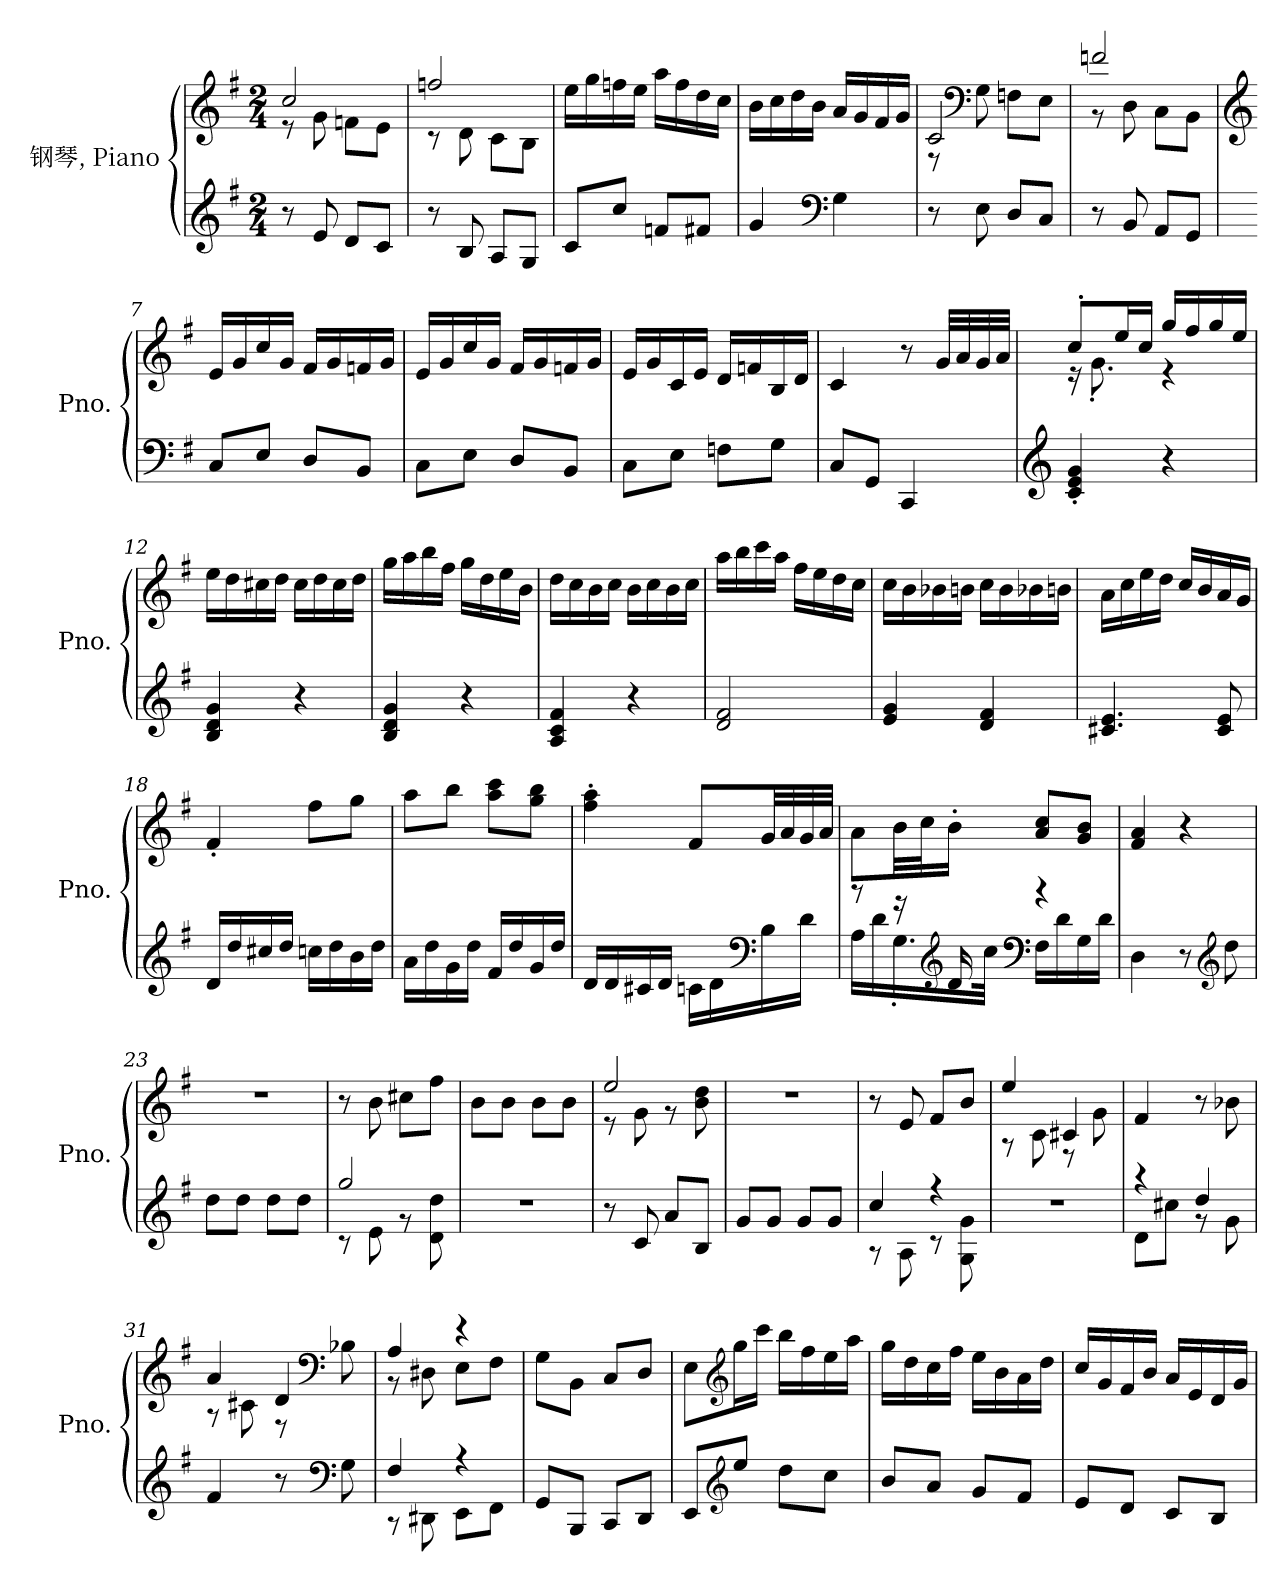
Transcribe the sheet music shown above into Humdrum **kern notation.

**kern	**kern
*part1	*part1
*staff2	*staff1
*I"钢琴, Piano	*
*I'Pno.	*
*clefG2	*clefG2
*k[f#]	*k[f#]
*M2/4	*M2/4
*MM126	*MM126
=1	=1
*	*^
8r	2cc/	8r
8e/	.	8g\
8d/L	.	8fn\L
8c/J	.	8e\J
=2	=2	=2
8r	2ffn/	8r
8B/	.	8d\
8A/L	.	8c\L
8G/J	.	8B\J
*	*v	*v
=3	=3
8c/L	16ee\LL
.	16gg\
8cc/J	16ffn\
.	16ee\JJ
8fn/L	16aa\LL
.	16ff\
8f#X/J	16dd\
.	16cc\JJ
=4	=4
4g/	16b\LL
.	16cc\
.	16dd\
.	16b\JJ
*clefF4	*
4G\	16a/LL
.	16g/
.	16f#/
.	16g/JJ
=5	=5
*	*^
8r	2c/	8r
*	*clefF4	*
8E\	.	8G\
8D/L	.	8Fn\L
8C/J	.	8E\J
=6	=6	=6
8r	2fn/	8r
8BB/	.	8D\
8AA/L	.	8C\L
8GG/J	.	8BB\J
*	*v	*v
!!LO:LB:g=z
=7	=7
*	*clefG2
8C/L	16e/LL
.	16g/
8E/J	16cc/
.	16g/JJ
8D/L	16f#/LL
.	16g/
8BB/J	16fn/
.	16g/JJ
=8	=8
8C\L	16e/LL
.	16g/
8E\J	16cc/
.	16g/JJ
8D/L	16f#/LL
.	16g/
8BB/J	16fn/
.	16g/JJ
=9	=9
8C\L	16e/LL
.	16g/
8E\J	16c/
.	16e/JJ
8Fn\L	16d/LL
.	16fn/
8G\J	16B/
.	16d/JJ
=10	=10
8C/L	4c/
8GG/J	.
4CC/	8r
.	32g/LLL
.	32a/
.	32g/
.	32a/JJJ
=11	=11
*clefG2	*
*	*^
4c/' 4e/' 4g/'	8cc'/L	16r
.	.	8.g'\
.	16ee/L	.
.	16cc/JJ	.
4r	16gg/LL	4r
.	16ff#/	.
.	16gg/	.
.	16ee/JJ	.
*	*v	*v
!!LO:LB:g=z
=12	=12
4B/ 4d/ 4g/	16ee\LL
.	16dd\
.	16cc#X\
.	16dd\JJ
4r	16cc#\LL
.	16dd\
.	16cc#\
.	16dd\JJ
=13	=13
4B/ 4d/ 4g/	16gg\LL
.	16aa\
.	16bb\
.	16ff#\JJ
4r	16gg\LL
.	16dd\
.	16ee\
.	16b\JJ
=14	=14
4A/ 4c/ 4f#/	16dd\LL
.	16cc\
.	16b\
.	16cc\JJ
4r	16b\LL
.	16cc\
.	16b\
.	16cc\JJ
=15	=15
2d/ 2f#/	16aa\LL
.	16bb\
.	16ccc\
.	16aa\JJ
.	16ff#\LL
.	16ee\
.	16dd\
.	16cc\JJ
!!LO:LB:g=z
=16	=16
4e/ 4g/	16cc\LL
.	16b\
.	16b-X\
.	16bn\JJ
4d/ 4f#/	16cc\LL
.	16b\
.	16b-X\
.	16bn\JJ
=17	=17
4.c#X/ 4.e/	16a\LL
.	16cc\
.	16ee\
.	16dd\JJ
.	16cc/LL
.	16b/
8c#/ 8e/	16a/
.	16g/JJ
=18	=18
16d/LL	4f#'/
16dd/	.
16cc#X/	.
16dd/JJ	.
16ccn\LL	8ff#\L
16dd\	.
16b\	8gg\J
16dd\JJ	.
=19	=19
16a\LL	8aa\L
16dd\	.
16g\	8bb\J
16dd\JJ	.
16f#/LL	8aa\ 8ccc\L
16dd/	.
16g/	8gg\ 8bb\J
16dd/JJ	.
!!LO:LB:g=z
=20	=20
16d/LL	4ff#\' 4aa\'
16d/	.
16c#X/	.
16d/JJ	.
16cn\LL	8f#/L
16d\	.
*clefF4	*
16B\	32g/LL
.	32a/
16d\JJ	32g/
.	32a/JJJ
=21	=21
*^	*
8r	16A\LL	8a\L
.	16d\	.
16r	16.G'\	32b\LL
.	.	32cc\J
*clefG2	*	*
16d/	.	16b'\JJ
.	32cc\JJk	.
*clefF4	*	*
4r	16F#\LL	8a/ 8cc/L
.	16d\	.
.	16G\	8g/ 8b/J
.	16d\JJ	.
*v	*v	*
=22	=22
4D\	4f#/ 4a/
8r	4r
*clefG2	*
8dd\	.
=23	=23
8dd\L	2r
8dd\J	.
8dd\L	.
8dd\J	.
=24	=24
*^	*
2gg/	8r	8r
.	8e\	8b\
.	8r	8cc#X\L
.	8d\ 8dd\	8ff#\J
*v	*v	*
!!LO:LB:g=z
=25	=25
2r	8b\L
.	8b\J
.	8b\L
.	8b\J
=26	=26
*	*^
8r	2ee/	8r
8c/	.	8g\
8a/L	.	8r
8B/J	.	8b\ 8dd\
*	*v	*v
=27	=27
8g/L	2r
8g/J	.
8g/L	.
8g/J	.
=28	=28
*^	*
4cc/	8r	8r
.	8A\	8e/
4r	8r	8f#/L
.	8G\ 8g\	8b/J
*v	*v	*
=29	=29
*	*^
2r	4ee/	8r
.	.	8c\
.	4c#X/	8r
.	.	8g\
*	*v	*v
=30	=30
*^	*
4r	8d\L	4f#/
.	8cc#X\J	.
4dd/	8r	8r
.	8g\	8b-X\
*v	*v	*
=31	=31
*	*^
4f#/	4a/	8r
.	.	8c#X\
8r	4d/	8r
*clefF4	*clefF4	*
8G\	.	8B-X\
!!LO:PB:g=z	!!
=32	=32	=32
*^	*	*
4F#/	8r	4A/	8r
.	8DD#X\	.	8D#X\
4r	8EE\L	4r	8E\L
.	8FF#\J	.	8F#\J
*v	*v	*	*
*	*v	*v
=33	=33
8GG/L	8G\L
8BBB/J	8BB\J
8CC/L	8C/L
8DD/J	8D/J
=34	=34
8EE/L	8E\L
*clefG2	*clefG2
8ee/J	16gg\L
.	16ccc\JJ
8dd\L	16bb\LL
.	16ff#\
8cc\J	16ee\
.	16aa\JJ
=35	=35
8b/L	16gg\LL
.	16dd\
8a/J	16cc\
.	16ff#\JJ
8g/L	16ee\LL
.	16b\
8f#/J	16a\
.	16dd\JJ
=36	=36
8e/L	16cc/LL
.	16g/
8d/J	16f#/
.	16b/JJ
8c/L	16a/LL
.	16e/
8B/J	16d/
.	16g/JJ
=	=
*-	*-
